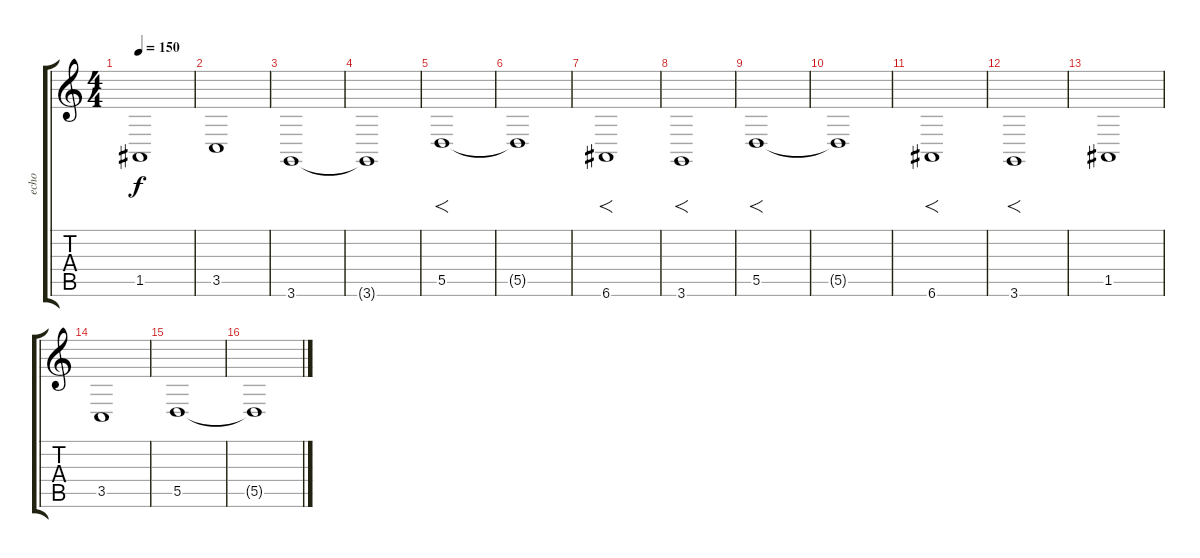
\track ("echo" "echo") {instrument pad8sweep}
\staff {score tabs}
\tuning (E4 B3 G3 D3 A2 E2) {hide}
\ts (4 4)
\tempo 150
\clef g2
\ks c
1.5.1{dy f} |
3.5.1 |
3.6.1 |
3.6{t}.1 |
5.5.1{f} |
5.5{t}.1 |
6.6.1{f} |
3.6.1{f} |
5.5.1{f} |
5.5{t}.1 |
6.6.1{f} |
3.6.1{f} |
1.5.1 |
3.5.1 |
5.5.1 |
5.5{t}.1
